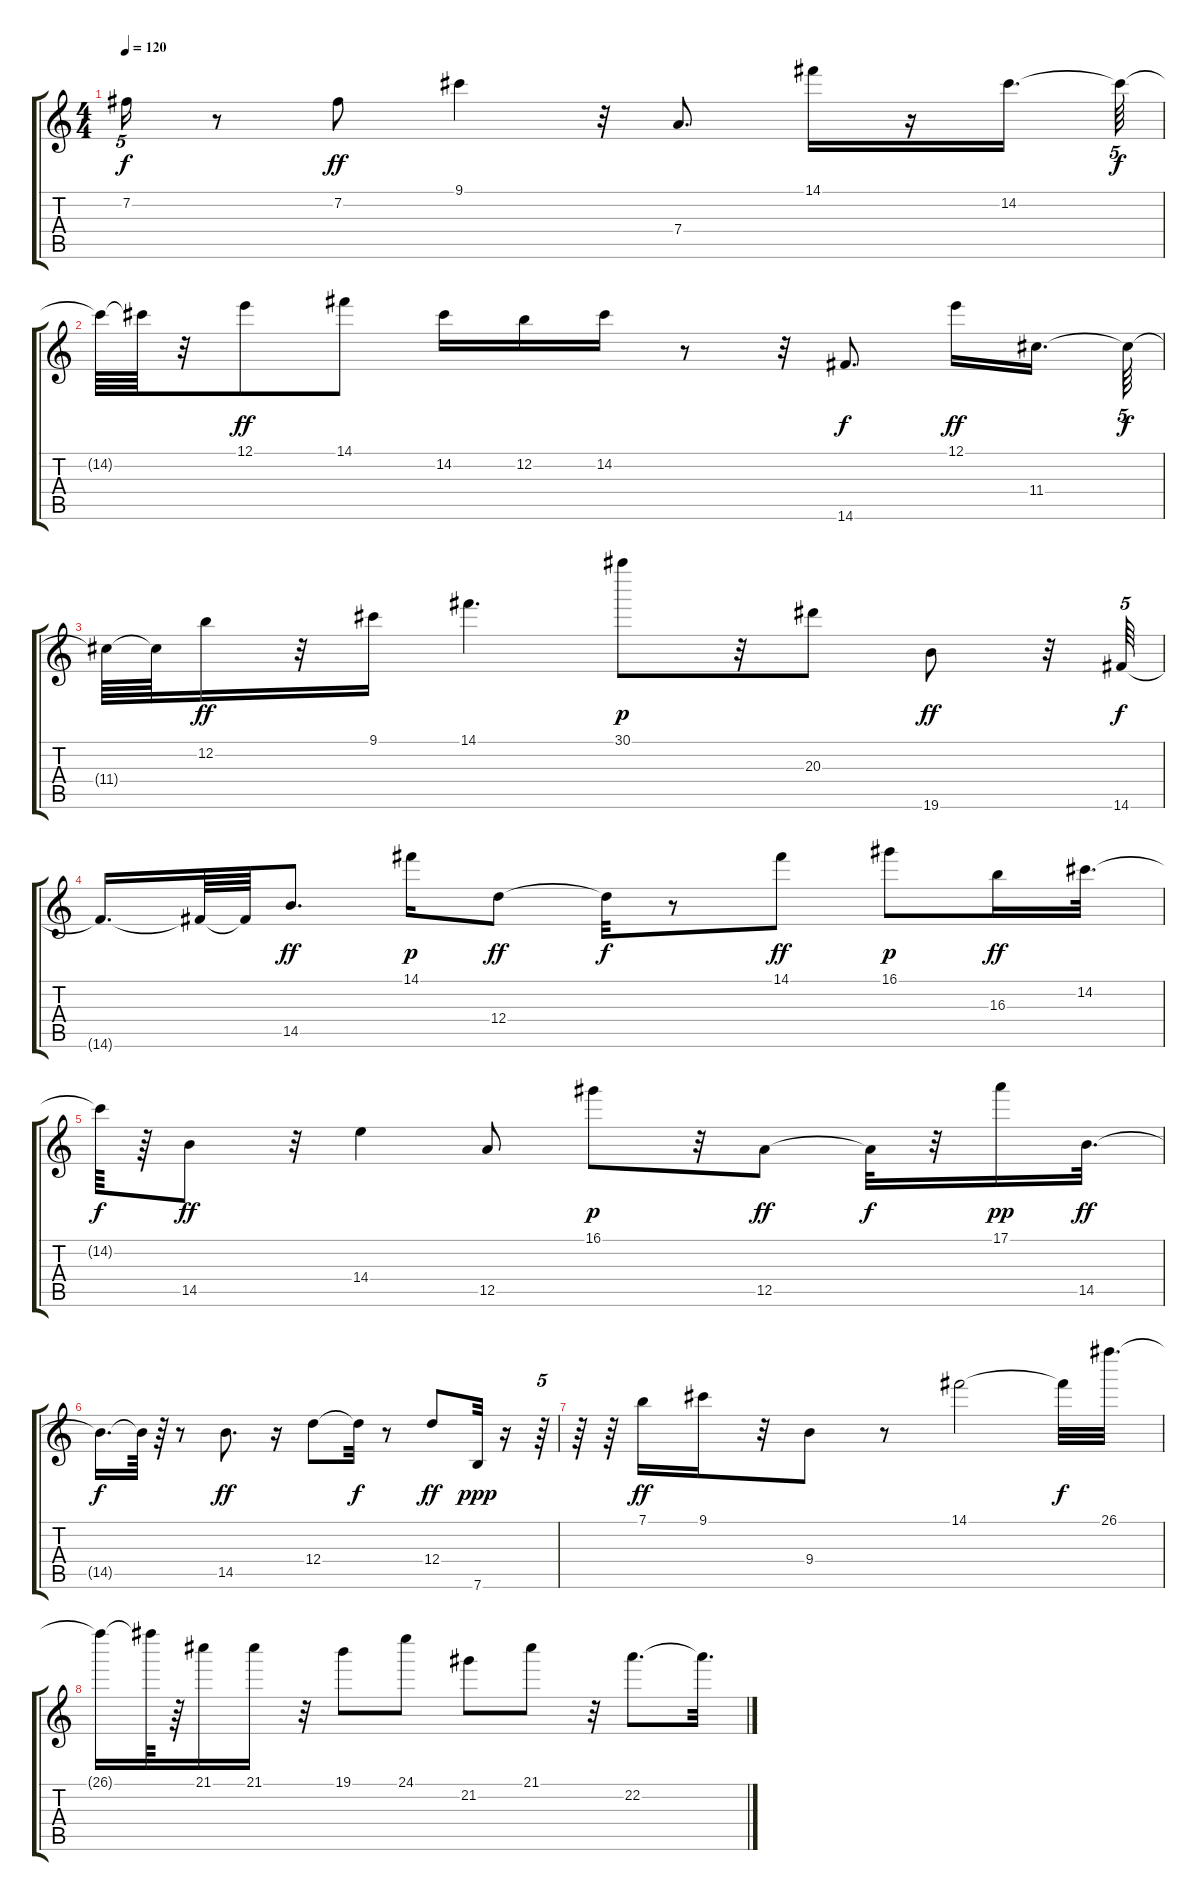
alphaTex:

\track "" {instrument acousticguitarsteel}
\staff {score tabs}
\tuning (E4 B3 G3 D3 A2 E2) {hide}
\ts (4 4)
\tempo 120
\clef g2
\ks c
7.2{t}.16{tu (5 4) dy f} r.8 7.2.8{dy ff} 9.1.4 r.32 7.4.8{d} 14.1.16 r.16 14.2.16{d} 14.2{t}.64{tu (5 4) dy f} |
14.2{t}.64 14.2{t}.64 r.32 12.1.8{dy ff} 14.1.8 14.2.16 12.2.16 14.2.16 r.8 r.32 14.6.8{d dy f} 12.1.16{dy ff} 11.4.16{d} 11.4{t}.64{tu (5 4) dy f} |
11.4{t}.64 11.4{t}.64 12.2.16{dy ff} r.32 9.1.16 14.1.4{d} 30.1.8{dy p} r.32 20.3.8 19.6.8{dy ff} r.32 14.6.64{tu (5 4) dy f} |
14.6{t}.16{d} 14.6{t}.64 14.6{t}.64 14.5.8{d dy ff} 14.1.16{dy p} 12.4.8{dy ff} 12.4{t}.32{dy f} r.8 14.1.8{dy ff} 16.1.8{dy p} 16.3.16{dy ff} 14.2.32{d} |
14.2{t}.64{dy f} r.64 14.5.8{dy ff} r.32 14.4.4 12.5.8 16.1.8{dy p} r.32 12.5.8{dy ff} 12.5{t}.32{dy f} r.32 17.1.16{dy pp} 14.5.32{d dy ff} |
14.5{t}.16{d dy f} 14.5{t}.64 r.64 r.8 14.5.8{d dy ff} r.16 12.4.8 12.4{t}.32{dy f} r.8 12.4.8{dy ff} 7.6.32{dy ppp} r.16 r.64{tu (5 4)} |
r.64 r.64 7.1.16{dy ff} 9.1.16 r.32 9.4.8 r.8 14.1.2 14.1{t}.32{dy f} 26.1.32{d} |
26.1{t}.16 26.1{t}.64 r.64 21.1.16 21.1.16 r.32 19.1.8 24.1.8 21.2.8 21.1.8 r.32 22.2.8{d} 22.2{t}.32{d}
